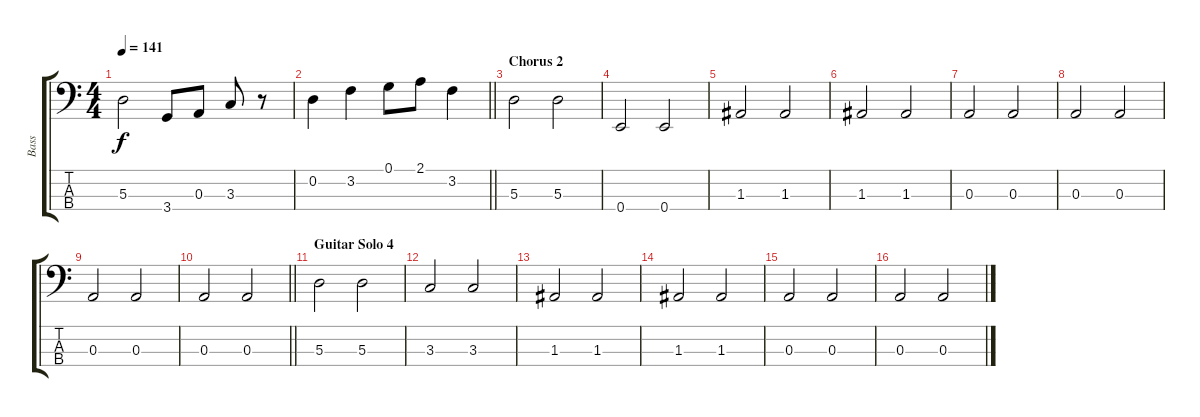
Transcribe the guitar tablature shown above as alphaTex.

\track ("Bass" "Bass") {instrument electricbassfinger}
\staff {score tabs}
\tuning (G2 D2 A1 E1) {hide}
\ts (4 4)
\tempo 141
\clef f4
\ks c
5.3.2{dy f} 3.4.8 0.3.8 3.3.8 r.8 |
\barLineRight lightlight
0.2.4 3.2.4 0.1.8 2.1.8 3.2.4 |
\section ("" "Chorus 2")
5.3.2 5.3.2 |
0.4.2 0.4.2 |
1.3.2 1.3.2 |
1.3.2 1.3.2 |
0.3.2 0.3.2 |
0.3.2 0.3.2 |
0.3.2 0.3.2 |
\barLineRight lightlight
0.3.2 0.3.2 |
\section ("" "Guitar Solo 4")
5.3.2 5.3.2 |
3.3.2 3.3.2 |
1.3.2 1.3.2 |
1.3.2 1.3.2 |
0.3.2 0.3.2 |
0.3.2 0.3.2
